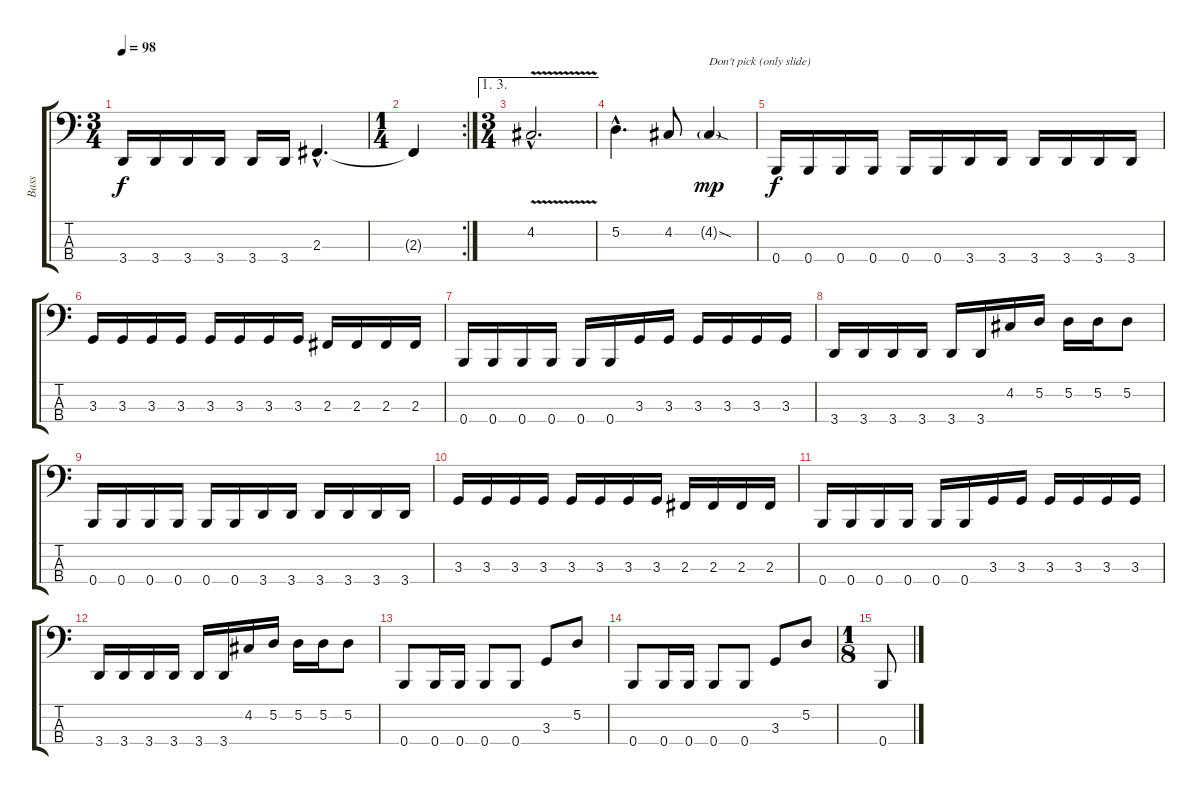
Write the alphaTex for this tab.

\track ("Bass" "Bass") {instrument electricbassfinger}
\staff {score tabs}
\tuning (D2 A1 E1 B0) {hide}
\ts (3 4)
\tempo 98
\clef f4
\ks c
3.4.16{dy f} 3.4.16 3.4.16 3.4.16 3.4.16 3.4.16 2.3{hac}.4{d} |
\rc 2
\ts (1 4)
2.3{t}.4 |
\ae (1 3)
\ts (3 4)
4.2{v hac}.2{d} |
5.2{hac}.4{d} 4.2.8 4.2{sod g}.4{txt "Don't pick (only slide)" dy mp} |
0.4.16{dy f} 0.4.16 0.4.16 0.4.16 0.4.16 0.4.16 3.4.16 3.4.16 3.4.16 3.4.16 3.4.16 3.4.16 |
3.3.16 3.3.16 3.3.16 3.3.16 3.3.16 3.3.16 3.3.16 3.3.16 2.3.16 2.3.16 2.3.16 2.3.16 |
0.4.16 0.4.16 0.4.16 0.4.16 0.4.16 0.4.16 3.3.16 3.3.16 3.3.16 3.3.16 3.3.16 3.3.16 |
3.4.16 3.4.16 3.4.16 3.4.16 3.4.16 3.4.16 4.2.16 5.2.16 5.2.16 5.2.16 5.2.8 |
0.4.16 0.4.16 0.4.16 0.4.16 0.4.16 0.4.16 3.4.16 3.4.16 3.4.16 3.4.16 3.4.16 3.4.16 |
3.3.16 3.3.16 3.3.16 3.3.16 3.3.16 3.3.16 3.3.16 3.3.16 2.3.16 2.3.16 2.3.16 2.3.16 |
0.4.16 0.4.16 0.4.16 0.4.16 0.4.16 0.4.16 3.3.16 3.3.16 3.3.16 3.3.16 3.3.16 3.3.16 |
3.4.16 3.4.16 3.4.16 3.4.16 3.4.16 3.4.16 4.2.16 5.2.16 5.2.16 5.2.16 5.2.8 |
0.4.8 0.4.16 0.4.16 0.4.8 0.4.8 3.3.8 5.2.8 |
0.4.8 0.4.16 0.4.16 0.4.8 0.4.8 3.3.8 5.2.8 |
\ts (1 8)
0.4.8
